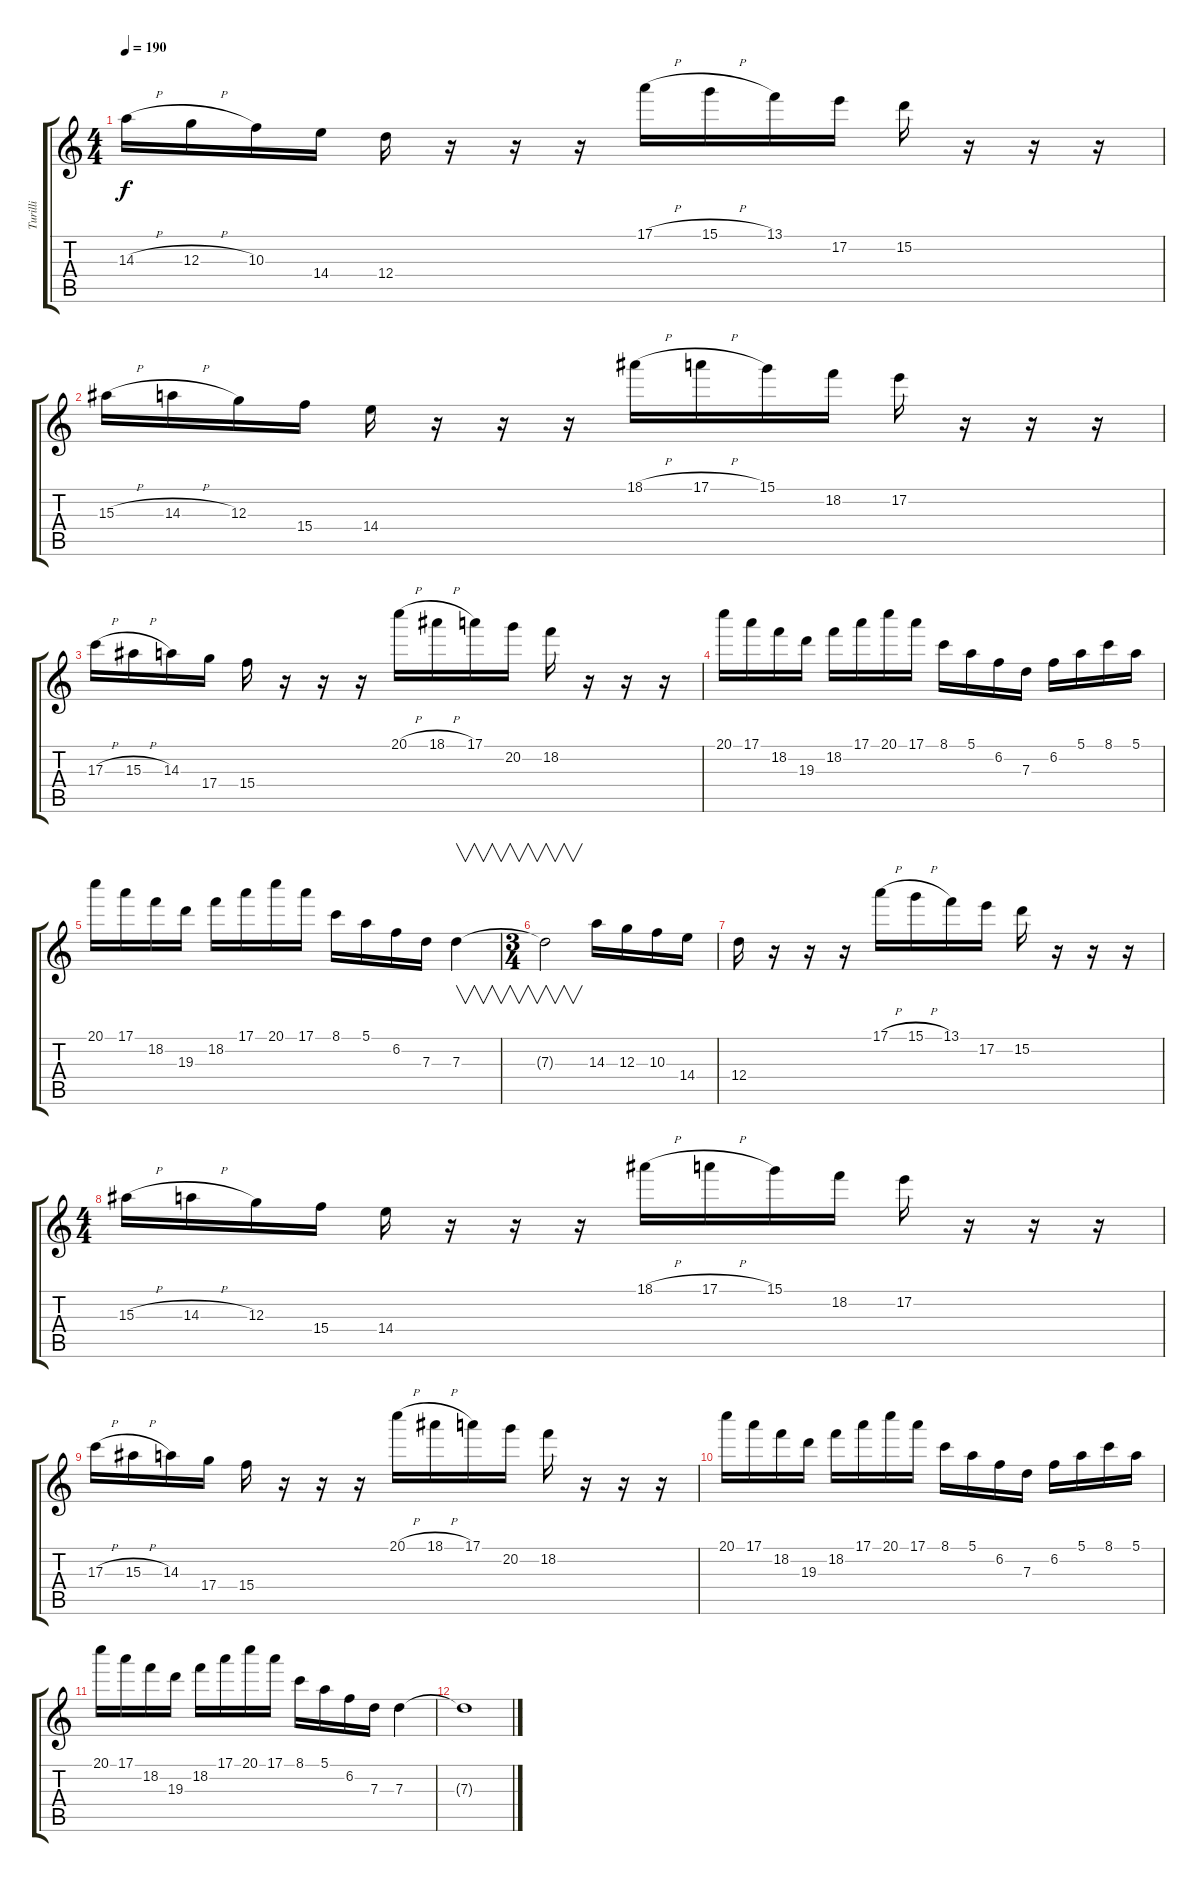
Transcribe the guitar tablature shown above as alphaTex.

\track ("Turilli" "Turilli") {instrument distortionguitar}
\staff {score tabs}
\tuning (E4 B3 G3 D3 A2 E2) {hide}
\ts (4 4)
\tempo 190
\clef g2
\ks c
14.3{h}.16{dy f} 12.3{h}.16 10.3.16 14.4.16 12.4.16 r.16 r.16 r.16 17.1{h}.16 15.1{h}.16 13.1.16 17.2.16 15.2.16 r.16 r.16 r.16 |
15.3{h}.16 14.3{h}.16 12.3.16 15.4.16 14.4.16 r.16 r.16 r.16 18.1{h}.16 17.1{h}.16 15.1.16 18.2.16 17.2.16 r.16 r.16 r.16 |
17.3{h}.16 15.3{h}.16 14.3.16 17.4.16 15.4.16 r.16 r.16 r.16 20.1{h}.16 18.1{h}.16 17.1.16 20.2.16 18.2.16 r.16 r.16 r.16 |
20.1.16 17.1.16 18.2.16 19.3.16 18.2.16 17.1.16 20.1.16 17.1.16 8.1.16 5.1.16 6.2.16 7.3.16 6.2.16 5.1.16 8.1.16 5.1.16 |
20.1.16 17.1.16 18.2.16 19.3.16 18.2.16 17.1.16 20.1.16 17.1.16 8.1.16 5.1.16 6.2.16 7.3.16 7.3.4{v} |
\ts (3 4)
7.3{t}.2{v} 14.3.16 12.3.16 10.3.16 14.4.16 |
12.4.16 r.16 r.16 r.16 17.1{h}.16 15.1{h}.16 13.1.16 17.2.16 15.2.16 r.16 r.16 r.16 |
\ts (4 4)
15.3{h}.16 14.3{h}.16 12.3.16 15.4.16 14.4.16 r.16 r.16 r.16 18.1{h}.16 17.1{h}.16 15.1.16 18.2.16 17.2.16 r.16 r.16 r.16 |
17.3{h}.16 15.3{h}.16 14.3.16 17.4.16 15.4.16 r.16 r.16 r.16 20.1{h}.16 18.1{h}.16 17.1.16 20.2.16 18.2.16 r.16 r.16 r.16 |
20.1.16 17.1.16 18.2.16 19.3.16 18.2.16 17.1.16 20.1.16 17.1.16 8.1.16 5.1.16 6.2.16 7.3.16 6.2.16 5.1.16 8.1.16 5.1.16 |
20.1.16 17.1.16 18.2.16 19.3.16 18.2.16 17.1.16 20.1.16 17.1.16 8.1.16 5.1.16 6.2.16 7.3.16 7.3.4 |
7.3{t}.1
